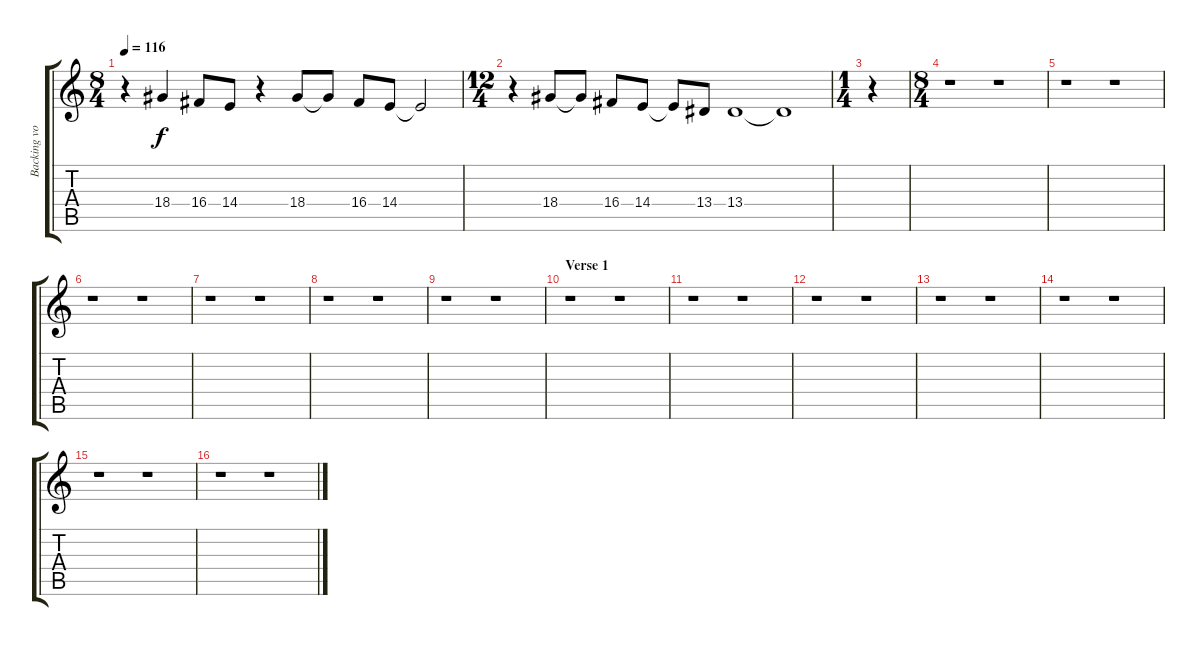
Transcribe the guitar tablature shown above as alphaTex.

\track ("Backing vox" "Backing vo") {instrument choiraahs}
\staff {score tabs}
\tuning (E4 B3 G3 D3 A2 E2) {hide}
\ts (8 4)
\tempo 116
\clef g2
\ks c
r.4{dy f} 18.4.4 16.4.8 14.4.8 r.4 18.4.8 18.4{t}.8 16.4.8 14.4.8 14.4{t}.2 |
\ts (12 4)
r.4 18.4.8 18.4{t}.8 16.4.8 14.4.8 14.4{t}.8 13.4.8 13.4.1 13.4{t}.1 |
\ts (1 4)
r.4 |
\ts (8 4)
r.1 r.1 |
r.1 r.1 |
r.1 r.1 |
r.1 r.1 |
r.1 r.1 |
r.1 r.1 |
\section ("" "Verse 1")
r.1 r.1 |
r.1 r.1 |
r.1 r.1 |
r.1 r.1 |
r.1 r.1 |
r.1 r.1 |
r.1 r.1
